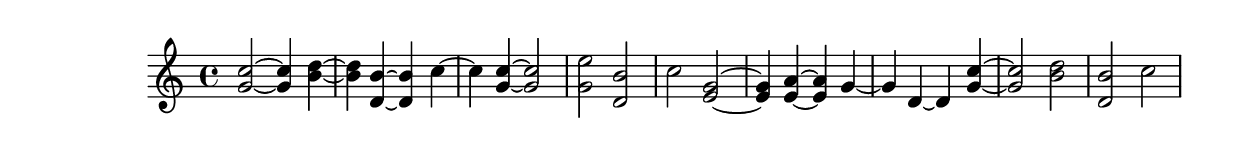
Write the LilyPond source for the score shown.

\version "2.19.82"
\language "english"

\header {
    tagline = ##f
}

\layout {}

\paper {}

\score {
    {
        <g' c''>2
        ~
        <g' c''>4
        <b' d''>4
        ~
        <b' d''>4
        <d' b'>4
        ~
        <d' b'>4
        c''4
        ~
        c''4
        <g' c''>4
        ~
        <g' c''>2
        <g' e''>2
        <d' b'>2
        c''2
        <e' g'>2
        ~
        <e' g'>4
        <e' a'>4
        ~
        <e' a'>4
        g'4
        ~
        g'4
        d'4
        ~
        d'4
        <g' c''>4
        ~
        <g' c''>2
        <b' d''>2
        <d' b'>2
        c''2
    }
}